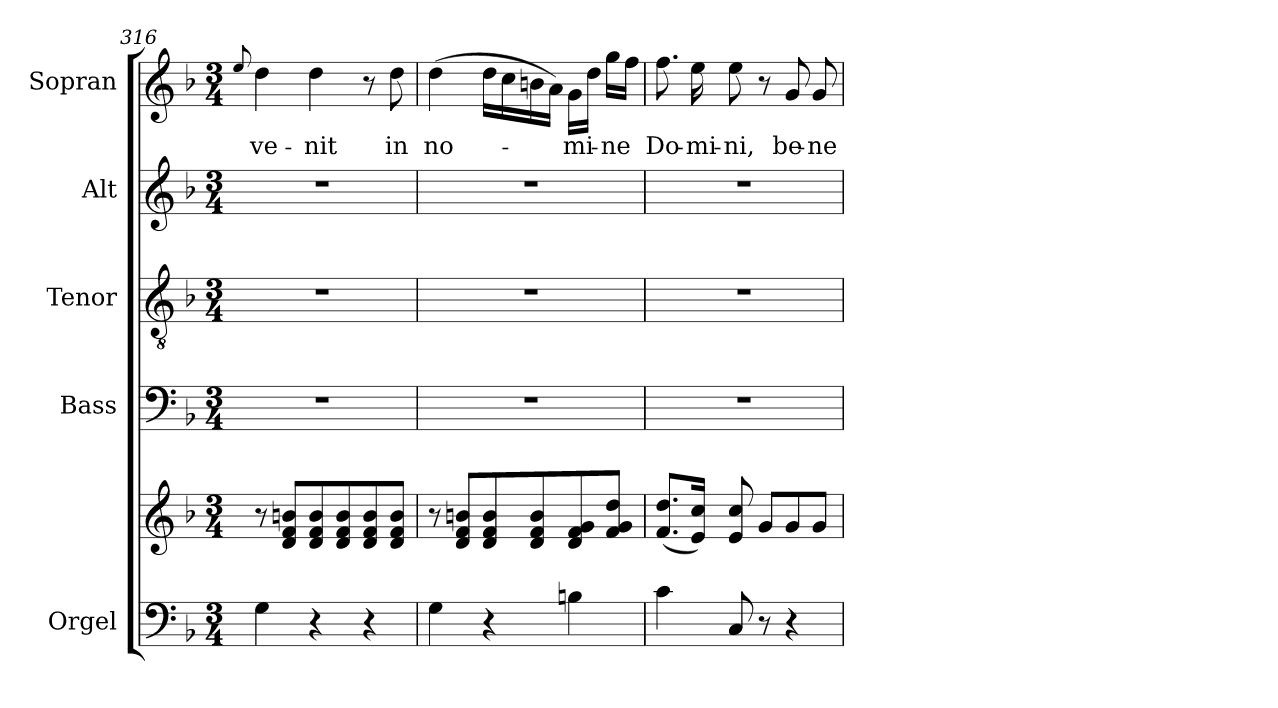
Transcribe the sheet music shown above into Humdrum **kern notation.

**kern	**kern	**kern	**kern	**kern	**kern	**text
*part5	*part5	*part4	*part3	*part2	*part1	*part1
*staff6	*staff5	*staff4	*staff3	*staff2	*staff1	*staff1
*I"Orgel	*	*I"Bass	*I"Tenor	*I"Alt	*I"Sopran	*
*I'Org.	*	*I'B.	*I'T.	*I'A.	*I'S.	*
*clefF4	*clefG2	*clefF4	*clefGv2	*clefG2	*clefG2	*
*k[b-]	*k[b-]	*k[b-]	*k[b-]	*k[b-]	*k[b-]	*
*F:	*F:	*F:	*F:	*F:	*F:	*
*M3/4	*M3/4	*M3/4	*M3/4	*M3/4	*M3/4	*
=316	=316	=316	=316	=316	=316	=316
.	.	.	.	.	8qqee/	.
!	!	!	!	!	!	!LO:LY:b
4G\	8r	2.r	2.r	2.r	4dd\	ve-
.	8d/ 8f/ 8bn/L	.	.	.	.	.
!	!	!	!	!	!	!LO:LY:b
4r	8d/ 8f/ 8b/	.	.	.	4dd\	-nit
.	8d/ 8f/ 8b/	.	.	.	.	.
4r	8d/ 8f/ 8b/	.	.	.	8r	.
!	!	!	!	!	!	!LO:LY:b
.	8d/ 8f/ 8b/J	.	.	.	8dd\	in
=317	=317	=317	=317	=317	=317	=317
!	!	!	!	!	!	!LO:LY:b
4G\	8r	2.r	2.r	2.r	(>4dd\	no-
.	8d/ 8f/ 8bn/L	.	.	.	.	.
4r	8d/ 8f/ 8b/	.	.	.	16dd\LL	.
.	.	.	.	.	16cc\	.
.	8d/ 8f/ 8b/	.	.	.	16bn\	.
.	.	.	.	.	16a\JJ)	.
!	!	!	!	!	!	!LO:LY:b
4Bn\	8d/ 8f/ 8g/	.	.	.	16g\LL	-mi-
.	.	.	.	.	16dd\JJ	.
!	!	!	!	!	!	!LO:LY:b
.	8f/ 8g/ 8dd/J	.	.	.	16gg\LL	-ne
.	.	.	.	.	16ff\JJ	.
=318	=318	=318	=318	=318	=318	=318
!	!	!	!	!	!	!LO:LY:b
4c\	(<8.f/ 8.dd/L	2.r	2.r	2.r	8.ff\	Do-
!	!	!	!	!	!	!LO:LY:b
.	16e/ 16cc/Jk)	.	.	.	16ee\	-mi-
!	!	!	!	!	!	!LO:LY:b
8C/	8e/ 8cc/	.	.	.	8ee\	-ni,
8r	8g/L	.	.	.	8r	.
!	!	!	!	!	!	!LO:LY:b
4r	8g/	.	.	.	8g/	be-
!	!	!	!	!	!	!LO:LY:b
.	8g/J	.	.	.	8g/	-ne-
=	=	=	=	=	=	=
*-	*-	*-	*-	*-	*-	*-
